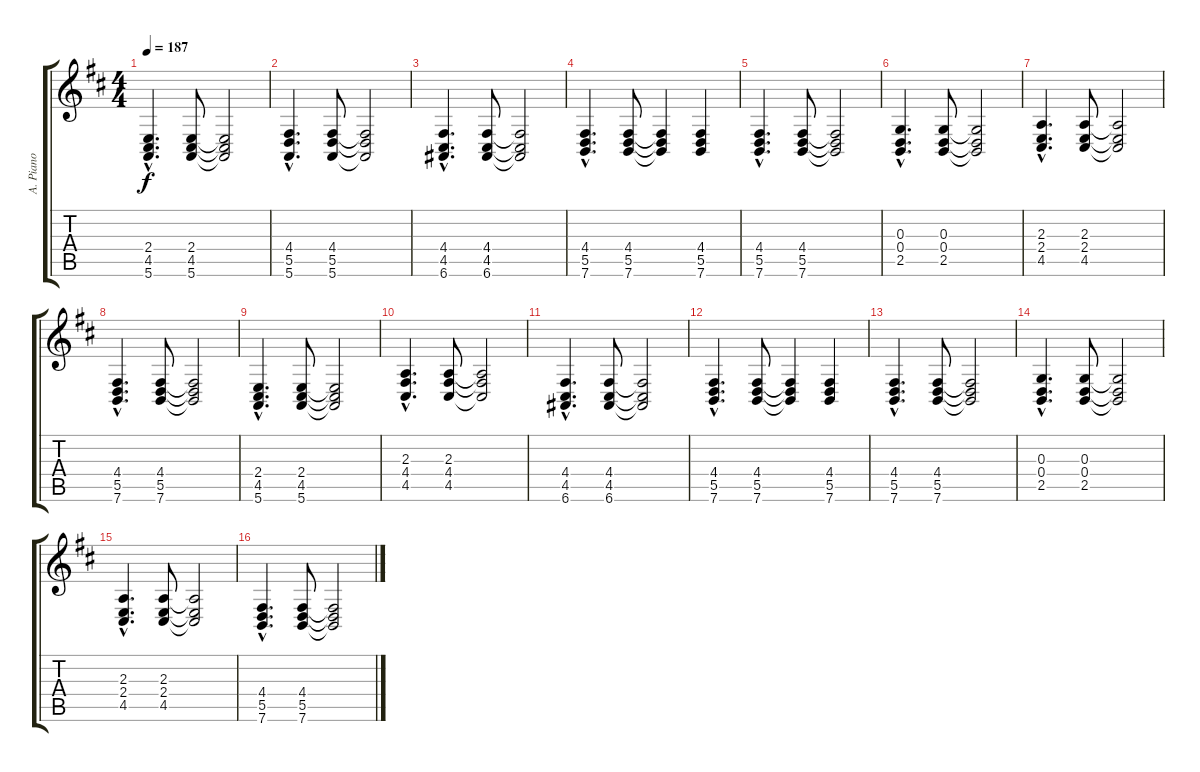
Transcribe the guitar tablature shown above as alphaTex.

\track ("A. Piano" "A. Piano") {instrument stringensemble1}
\staff {score tabs}
\tuning (E4 B3 G3 D3 A2 E2) {hide}
\ts (4 4)
\tempo 187
\clef g2
\ks d
(2.4{hac} 4.5{hac} 5.6{hac}).4{d dy f} (2.4 4.5 5.6).8 (2.4{t} 4.5{t} 5.6{t}).2 |
(4.4{hac} 5.5{hac} 5.6{hac}).4{d} (4.4 5.5 5.6).8 (4.4{t} 5.5{t} 5.6{t}).2 |
(4.4{hac} 4.5{hac} 6.6{hac}).4{d} (4.4 4.5 6.6).8 (4.4{t} 4.5{t} 6.6{t}).2 |
(4.4{hac} 5.5{hac} 7.6{hac}).4{d} (4.4 5.5 7.6).8 (4.4{t} 5.5{t} 7.6{t}).4 (4.4 5.5 7.6).4 |
(4.4{hac} 5.5{hac} 7.6{hac}).4{d} (4.4 5.5 7.6).8 (4.4{t} 5.5{t} 7.6{t}).2 |
(0.3{hac} 0.4{hac} 2.5{hac}).4{d} (0.3 0.4 2.5).8 (0.3{t} 0.4{t} 2.5{t}).2 |
(2.3{hac} 2.4{hac} 4.5{hac}).4{d} (2.3 2.4 4.5).8 (2.3{t} 2.4{t} 4.5{t}).2 |
(4.4{hac} 5.5{hac} 7.6{hac}).4{d} (4.4 5.5 7.6).8 (4.4{t} 5.5{t} 7.6{t}).2 |
(2.4{hac} 4.5{hac} 5.6{hac}).4{d} (2.4 4.5 5.6).8 (2.4{t} 4.5{t} 5.6{t}).2 |
(2.3{hac} 4.4{hac} 4.5{hac}).4{d} (2.3 4.4 4.5).8 (2.3{t} 4.4{t} 4.5{t}).2 |
(4.4{hac} 4.5{hac} 6.6{hac}).4{d} (4.4 4.5 6.6).8 (4.4{t} 4.5{t} 6.6{t}).2 |
(4.4{hac} 5.5{hac} 7.6{hac}).4{d} (4.4 5.5 7.6).8 (4.4{t} 5.5{t} 7.6{t}).4 (4.4 5.5 7.6).4 |
(4.4{hac} 5.5{hac} 7.6{hac}).4{d} (4.4 5.5 7.6).8 (4.4{t} 5.5{t} 7.6{t}).2 |
(0.3{hac} 0.4{hac} 2.5{hac}).4{d} (0.3 0.4 2.5).8 (0.3{t} 0.4{t} 2.5{t}).2 |
(2.3{hac} 2.4{hac} 4.5{hac}).4{d} (2.3 2.4 4.5).8 (2.3{t} 2.4{t} 4.5{t}).2 |
(4.4{hac} 5.5{hac} 7.6{hac}).4{d} (4.4 5.5 7.6).8 (4.4{t} 5.5{t} 7.6{t}).2
